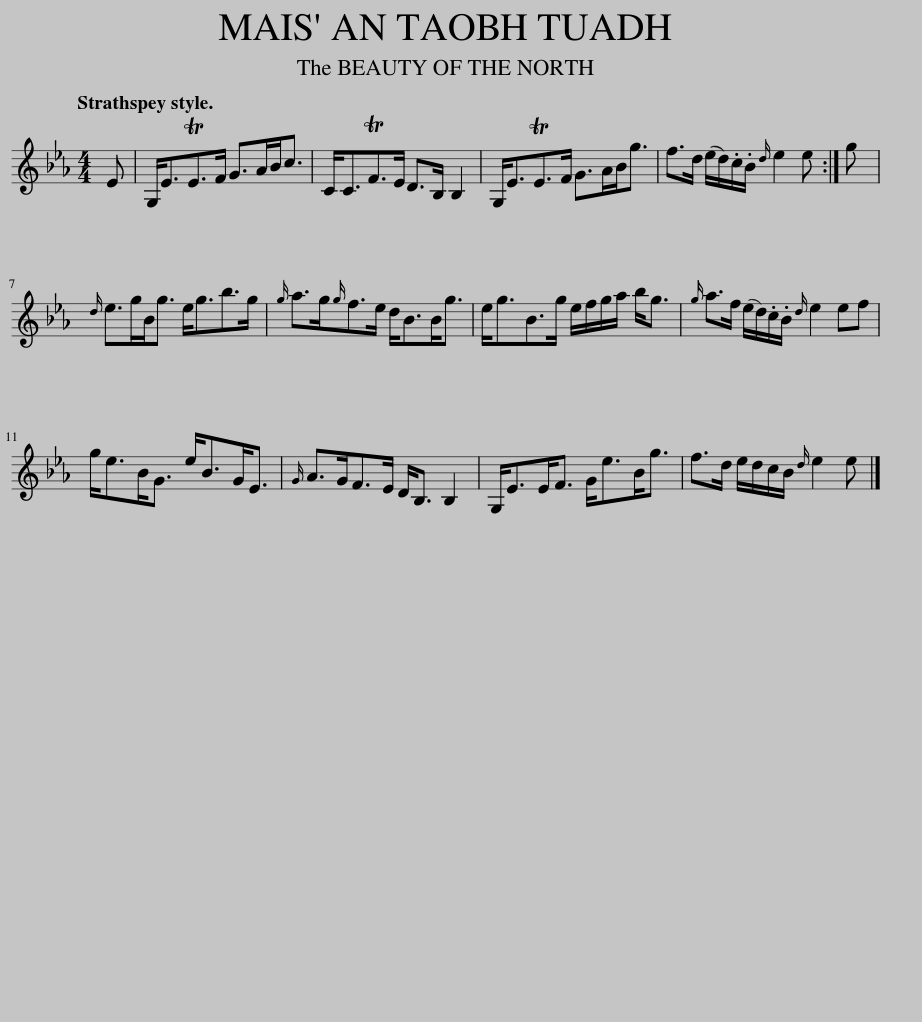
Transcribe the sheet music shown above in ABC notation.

X:1
L:1/8
Q:1/4=120
M:4/4
I:linebreak $
K:Eb
V:1 treble
V:1
 E | G,<ETE>F G>AB<c | C<CTF>E D>B, B,2 | G,<ETE>F G>AB<g | f>d (e/d/).c/.B/{d} e2 e :| %5
 g |${d} e>gB<g e<gb>g |{g} a>g{g}f>e d<BB<g | e<gB>g e/f/g/a/ b<g |{g} a>f (e/d/).c/.B/{d} e2 ef |$ %10
 g<eB<G e<BG<E |{G} A>GF>E D<B, B,2 | G,<EE<F G<eB<g | f>d e/d/c/B/{d} e2 e |] %14
